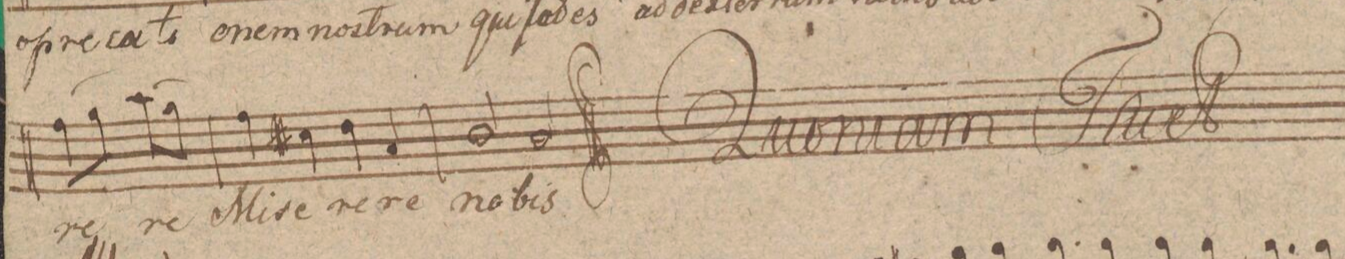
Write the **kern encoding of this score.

**kern	**text	**dynam
*I"Baſso.	*	*
*clefF4	*	*
*k[f#c#g#d#]	*	*
*met(c)	*	*
*M4/4	*	*
(8A\L	-re-	.
8B\)J	.	.
(8c#\L	-re	.
8B\)J	.	.
=135	=135	=135
4A\	Mi-	.
4E#X\	-se-	.
4F#\	-re-	.
4C#/	-re	.
=136	=136	=136
2D#/	no-	.
2C#/	-bis	.
=137||	=137||	=137||
2ryy	.	.
=138	=138	=138
2ryy	.	.
=139	=139	=139
2ryy	.	.
=140	=140	=140
2ryy	.	.
=141	=141	=141
2ryy	.	.
=142	=142	=142
2ryy	.	.
=143	=143	=143
2ryy	.	.
=144	=144	=144
2ryy	.	.
=145	=145	=145
2ryy	.	.
=146	=146	=146
2ryy	.	.
=147	=147	=147
2ryy	.	.
=148	=148	=148
2ryy	.	.
=149	=149	=149
2ryy	.	.
=150	=150	=150
2ryy	.	.
=151	=151	=151
2ryy	.	.
=152	=152	=152
2ryy	.	.
=153	=153	=153
2ryy	.	.
=154	=154	=154
2ryy	.	.
=155	=155	=155
2ryy	.	.
=156	=156	=156
2ryy	.	.
=157	=157	=157
2ryy	.	.
=158	=158	=158
2ryy	.	.
=159	=159	=159
2ryy	.	.
=160	=160	=160
2ryy	.	.
=161	=161	=161
2ryy	.	.
=162	=162	=162
2ryy	.	.
=163	=163	=163
2ryy	.	.
=164	=164	=164
2ryy	.	.
=165	=165	=165
2ryy	.	.
=166	=166	=166
2ryy	.	.
=167	=167	=167
2ryy	.	.
=168	=168	=168
2ryy	.	.
=169	=169	=169
2ryy	.	.
=170	=170	=170
2ryy	.	.
=171	=171	=171
2ryy	.	.
=172	=172	=172
2ryy	.	.
=173	=173	=173
2ryy	.	.
=174	=174	=174
2ryy	.	.
=175	=175	=175
2ryy	.	.
=176	=176	=176
2ryy	.	.
=177	=177	=177
2ryy	.	.
=178	=178	=178
2ryy	.	.
=179	=179	=179
2ryy	.	.
=180	=180	=180
2ryy	.	.
=181	=181	=181
2ryy	.	.
=182	=182	=182
2ryy	.	.
=183	=183	=183
2ryy	.	.
=184	=184	=184
2ryy	.	.
=185	=185	=185
2ryy	.	.
=186	=186	=186
2ryy	.	.
=187	=187	=187
2ryy	.	.
=188	=188	=188
2ryy	.	.
=189	=189	=189
2ryy	.	.
=190	=190	=190
2ryy	.	.
=191	=191	=191
2ryy	.	.
=192	=192	=192
2ryy	.	.
=193	=193	=193
2ryy	.	.
=194	=194	=194
2ryy	.	.
=195	=195	=195
2ryy	.	.
=196	=196	=196
2ryy	.	.
=197	=197	=197
2ryy	.	.
=198	=198	=198
2ryy	.	.
=199	=199	=199
2ryy	.	.
=200	=200	=200
2ryy	.	.
=201	=201	=201
2ryy	.	.
=202	=202	=202
2ryy	.	.
=203	=203	=203
2ryy	.	.
=204	=204	=204
2ryy	.	.
=205	=205	=205
2ryy	.	.
=206	=206	=206
2ryy	.	.
=207	=207	=207
2ryy	.	.
=208	=208	=208
2ryy	.	.
=209	=209	=209
2ryy	.	.
=210	=210	=210
2ryy	.	.
=211	=211	=211
2ryy	.	.
=212	=212	=212
2ryy	.	.
=213	=213	=213
2ryy	.	.
=214	=214	=214
2ryy	.	.
=215	=215	=215
2ryy	.	.
=216	=216	=216
2ryy	.	.
=217	=217	=217
2ryy	.	.
=218	=218	=218
2ryy	.	.
=219	=219	=219
2ryy	.	.
=220	=220	=220
2ryy	.	.
=221	=221	=221
2ryy	.	.
=222	=222	=222
2ryy	.	.
=223	=223	=223
2ryy	.	.
=224	=224	=224
2ryy	.	.
=225	=225	=225
2ryy	.	.
=226	=226	=226
2ryy	.	.
=227	=227	=227
2ryy	.	.
=228	=228	=228
2ryy	.	.
=229	=229	=229
2ryy	.	.
=230	=230	=230
2ryy	.	.
=231	=231	=231
2ryy	.	.
=232	=232	=232
2ryy	.	.
=233	=233	=233
2ryy	.	.
=234	=234	=234
2ryy	.	.
=235	=235	=235
2ryy	.	.
=236	=236	=236
2ryy	.	.
=237	=237	=237
2ryy	.	.
=238	=238	=238
2ryy	.	.
=239	=239	=239
2ryy	.	.
=240	=240	=240
2ryy	.	.
=241	=241	=241
2ryy	.	.
=242	=242	=242
2ryy	.	.
=243	=243	=243
2ryy	.	.
=244	=244	=244
2ryy	.	.
=245	=245	=245
2ryy	.	.
=246	=246	=246
2ryy	.	.
=247	=247	=247
2ryy	.	.
=248	=248	=248
2ryy	.	.
=249	=249	=249
2ryy	.	.
=250	=250	=250
2ryy	.	.
=251	=251	=251
2ryy	.	.
=252	=252	=252
2ryy	.	.
=253	=253	=253
2ryy	.	.
=254	=254	=254
2ryy	.	.
=255	=255	=255
2ryy	.	.
=256	=256	=256
2ryy	.	.
=257	=257	=257
2ryy	.	.
=258	=258	=258
2ryy	.	.
=259	=259	=259
2ryy	.	.
=260	=260	=260
2ryy	.	.
=261	=261	=261
2ryy	.	.
=262||	=262||	=262||
*k[f#c#g#d#]	*	*
*M6/8	*	*
*-	*-	*-
